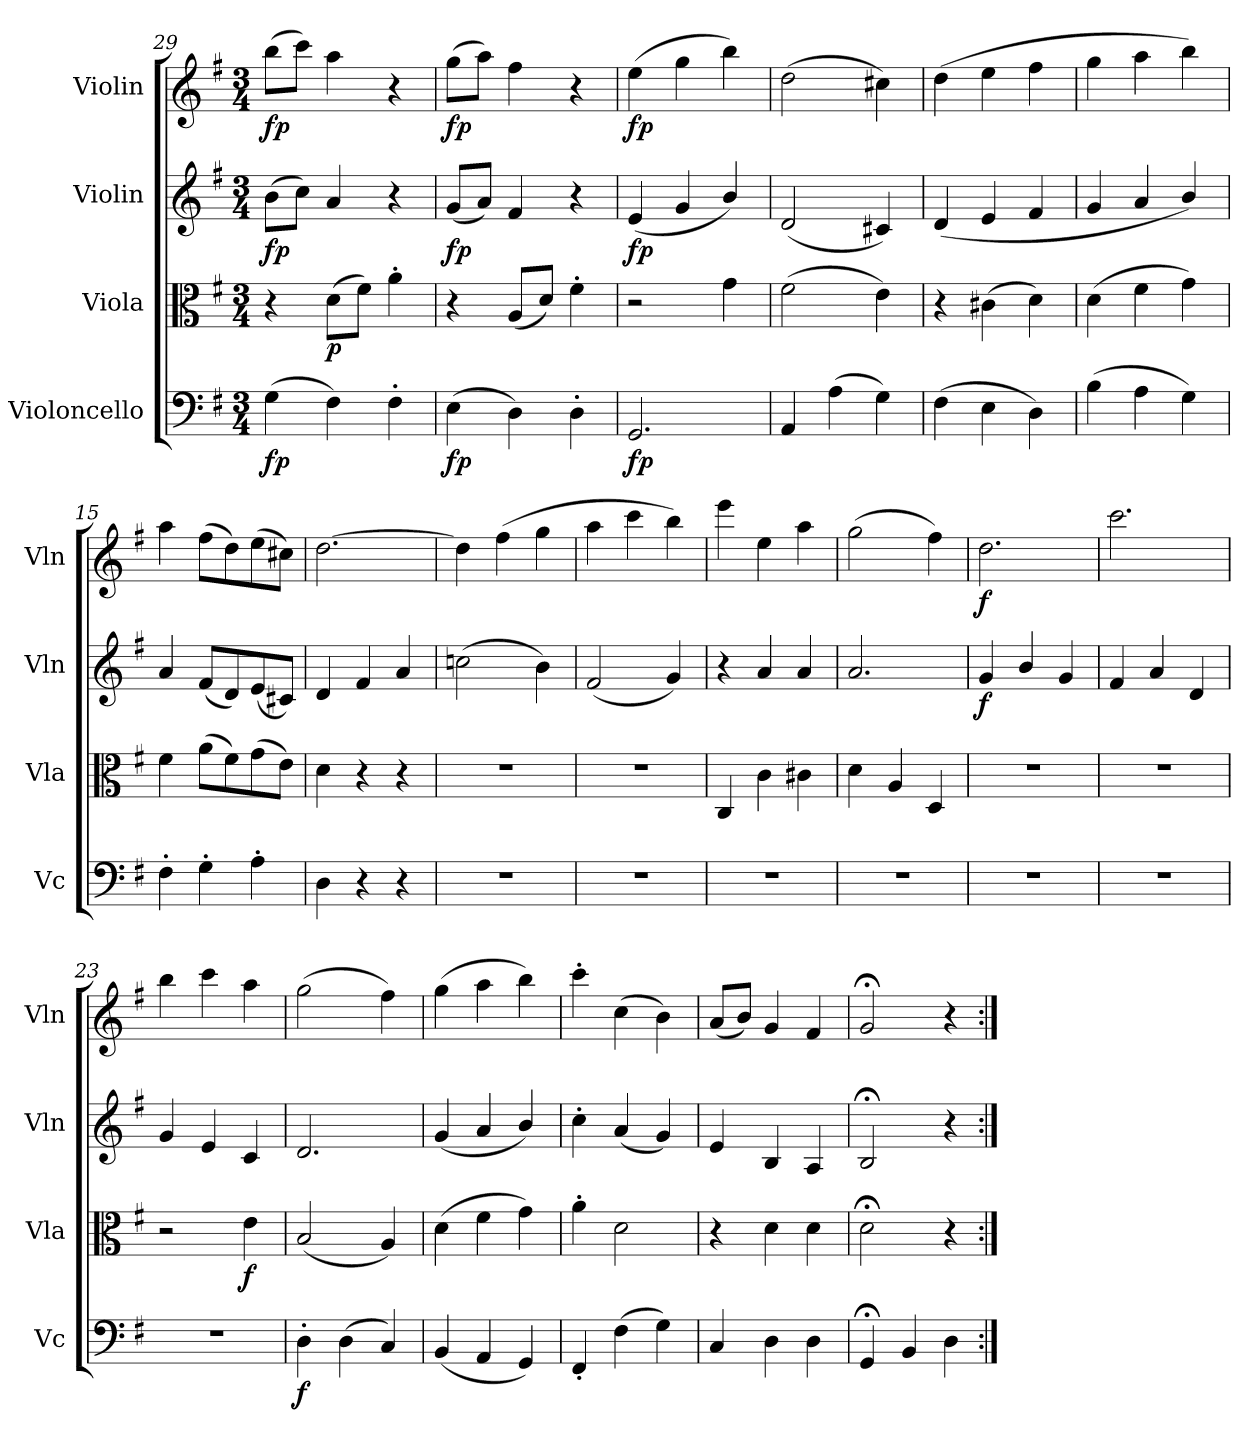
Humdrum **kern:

**kern	**dynam	**kern	**dynam	**kern	**dynam	**kern	**dynam
*part4	*part4	*part3	*part3	*part2	*part2	*part1	*part1
*staff4	*staff4	*staff3	*staff3	*staff2	*staff2	*staff1	*staff1
*I"Violoncello	*	*I"Viola	*	*I"Violin	*	*I"Violin	*
*I'Vc	*	*I'Vla	*	*I'Vln	*	*I'Vln	*
*clefF4	*	*clefC3	*	*clefG2	*	*clefG2	*
*k[f#]	*	*k[f#]	*	*k[f#]	*	*k[f#]	*
*G:	*	*G:	*	*G:	*	*G:	*
*M3/4	*	*M3/4	*	*M3/4	*	*M3/4	*
=29	=29	=29	=29	=29	=29	=29	=29
(4G\	fp	4r	.	(8b\L	fp	(8bb\L	fp
.	.	.	.	8cc\J)	.	8ccc\J)	.
4F#\)	.	(8d\L	p	4a/	.	4aa\	.
.	.	8f#\J)	.	.	.	.	.
4F#'\	.	4a'\	.	4r	.	4r	.
=10	=10	=10	=10	=10	=10	=10	=10
(4E\	fp	4r	.	(8g/L	fp	(8gg\L	fp
.	.	.	.	8a/J)	.	8aa\J)	.
4D\)	.	(8A/L	.	4f#/	.	4ff#\	.
.	.	8d/J)	.	.	.	.	.
4D'\	.	4f#'\	.	4r	.	4r	.
=11	=11	=11	=11	=11	=11	=11	=11
2.GG/	fp	2r	.	(4e/	fp	(4ee\	fp
.	.	.	.	4g/	.	4gg\	.
.	.	4g\	.	4b/)	.	4bb\)	.
=12	=12	=12	=12	=12	=12	=12	=12
4AA/	.	(2f#\	.	(2d/	.	(2dd\	.
(4A\	.	.	.	.	.	.	.
4G\)	.	4e\)	.	4c#X/)	.	4cc#X\)	.
=13	=13	=13	=13	=13	=13	=13	=13
(4F#\	.	4r	.	(4d/	.	(4dd\	.
4E\	.	(4c#X\	.	4e/	.	4ee\	.
4D\)	.	4d\)	.	4f#/	.	4ff#\	.
=14	=14	=14	=14	=14	=14	=14	=14
(4B\	.	(4d\	.	4g/	.	4gg\	.
4A\	.	4f#\	.	4a/	.	4aa\	.
4G\)	.	4g\)	.	4b/)	.	4bb\)	.
=15	=15	=15	=15	=15	=15	=15	=15
4F#'\	.	4f#\	.	4a/	.	4aa\	.
4G'\	.	(8a\L	.	(8f#/L	.	(8ff#\L	.
.	.	8f#\)	.	8d/)	.	8dd\)	.
4A'\	.	(8g\	.	(8e/	.	(8ee\	.
.	.	8e\J)	.	8c#X/J)	.	8cc#X\J)	.
=16	=16	=16	=16	=16	=16	=16	=16
4D\	.	4d\	.	4d/	.	[2.dd\	.
4r	.	4r	.	4f#/	.	.	.
4r	.	4r	.	4a/	.	.	.
=17	=17	=17	=17	=17	=17	=17	=17
2.r	.	2.r	.	(2ccn\	.	4dd\]	.
.	.	.	.	.	.	(4ff#\	.
.	.	.	.	4b\)	.	4gg\	.
=18	=18	=18	=18	=18	=18	=18	=18
2.r	.	2.r	.	(2f#/	.	4aa\	.
.	.	.	.	.	.	4ccc\	.
.	.	.	.	4g/)	.	4bb\)	.
=19	=19	=19	=19	=19	=19	=19	=19
2.r	.	4C/	.	4r	.	4eee\	.
.	.	4c\	.	4a/	.	4ee\	.
.	.	4c#X\	.	4a/	.	4aa\	.
=20	=20	=20	=20	=20	=20	=20	=20
2.r	.	4d\	.	2.a/	.	(2gg\	.
.	.	4A/	.	.	.	.	.
.	.	4D/	.	.	.	4ff#\)	.
=21	=21	=21	=21	=21	=21	=21	=21
2.r	.	2.r	.	4g/	f	2.dd\	f
.	.	.	.	4b/	.	.	.
.	.	.	.	4g/	.	.	.
=22	=22	=22	=22	=22	=22	=22	=22
2.r	.	2.r	.	4f#/	.	2.ccc\	.
.	.	.	.	4a/	.	.	.
.	.	.	.	4d/	.	.	.
=23	=23	=23	=23	=23	=23	=23	=23
2.r	.	2r	.	4g/	.	4bb\	.
.	.	.	.	4e/	.	4ccc\	.
.	.	4e\	f	4c/	.	4aa\	.
=24	=24	=24	=24	=24	=24	=24	=24
4D'\	f	(2B/	.	2.d/	.	(2gg\	.
(4D\	.	.	.	.	.	.	.
4C/)	.	4A/)	.	.	.	4ff#\)	.
=25	=25	=25	=25	=25	=25	=25	=25
(4BB/	.	(4d\	.	(4g/	.	(4gg\	.
4AA/	.	4f#\	.	4a/	.	4aa\	.
4GG/)	.	4g\)	.	4b/)	.	4bb\)	.
=26	=26	=26	=26	=26	=26	=26	=26
4FF#'/	.	4a'\	.	4cc'\	.	4ccc'\	.
(4F#\	.	2d\	.	(4a/	.	(4cc\	.
4G\)	.	.	.	4g/)	.	4b\)	.
=27	=27	=27	=27	=27	=27	=27	=27
4C/	.	4r	.	4e/	.	(8a/L	.
.	.	.	.	.	.	8b/J)	.
4D\	.	4d\	.	4B/	.	4g/	.
4D\	.	4d\	.	4A/	.	4f#/	.
=28	=28	=28	=28	=28	=28	=28	=28
4GG;</	.	2d;<\	.	2B;</	.	2g;</	.
4BB/	.	.	.	.	.	.	.
4D\	.	4r	.	4r	.	4r	.
=:|!	=:|!	=:|!	=:|!	=:|!	=:|!	=:|!	=:|!
*-	*-	*-	*-	*-	*-	*-	*-
